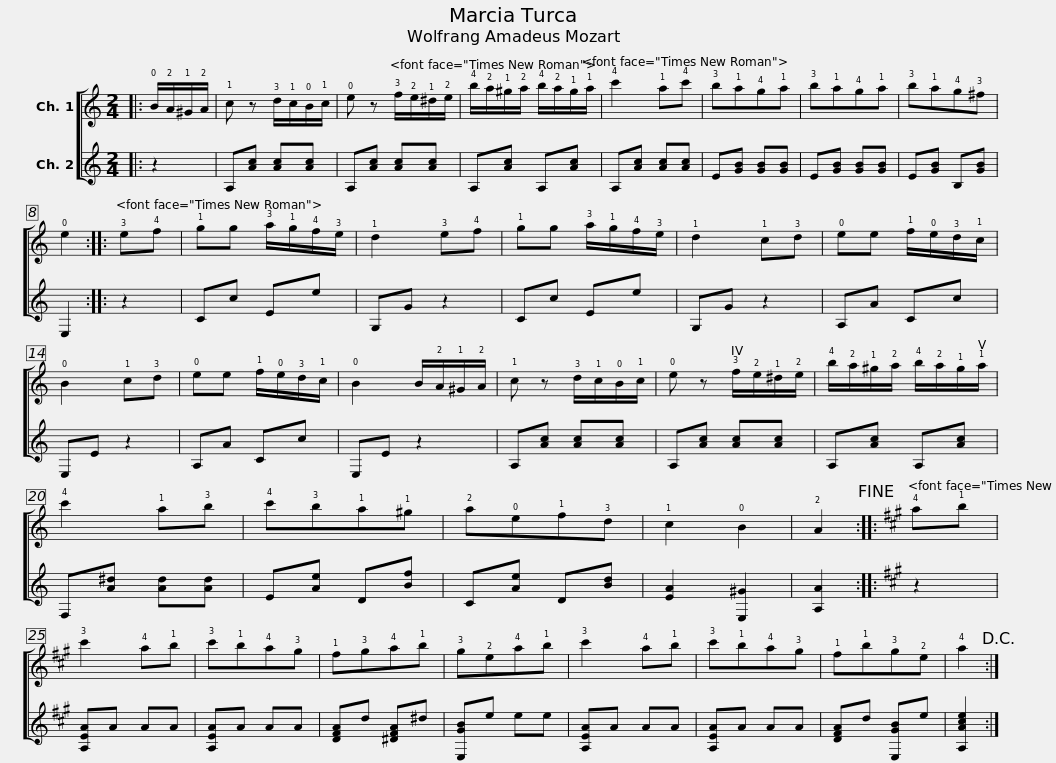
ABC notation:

X:1
%%score [ 1 2 ]
L:1/8
M:2/4
I:linebreak $
K:C
V:1 treble transpose=-12
V:2 treble transpose=-12
V:1
|: !0!B/!2!A/!1!^G/!2!A/ | !1!c z !3!d/!1!c/!0!B/!1!c/ | !0!e z !3!f/!2!e/!1!^d/!2!e/ | !4!b/!2!a/!1!^g/!2!a/ !4!b/!2!a/!1!g/!1!a/ | !4!c'2 !1!a!4!c' | %5
 !3!b!1!a!4!g!1!a | !3!b!1!a!4!g!1!a |$ !3!b!1!a!4!g!3!^f | !0!e2 :: !3!e!4!f | %10
 !1!gg !3!a/!1!g/!4!f/!3!e/ | !1!d2 !3!e!4!f | !1!gg !3!a/!1!g/!4!f/!3!e/ | !1!d2 !1!c!3!d |$ !0!ee !1!f/!0!e/!3!d/!1!c/ | %15
 !0!B2 !1!c!3!d | !0!ee !1!f/!0!e/!3!d/!1!c/ | !0!B2 B/!2!A/!1!^G/!2!A/ | !1!c z !3!d/!1!c/!0!B/!1!c/ | !0!e z !3!f/!2!e/!1!^d/!2!e/ | %20
 !4!b/!2!a/!1!^g/!2!a/ !4!b/!2!a/!1!g/!1!a/ |$ !4!c'2 !1!a!3!b | !4!c'!3!b!1!a!1!^g | !2!a!0!e!1!f!3!d | !1!c2 !0!B2 | %25
 !2!A2!fine! ::[K:A] !4!a!1!b | !3!c'2 !4!a!1!b | !3!c'!1!b!4!a!3!g | !1!f!3!g!4!a!1!b |$ %30
 !3!g!2!e!4!a!1!b | !3!c'2 !4!a!1!b | !3!c'!1!b!4!a!3!g | !1!f!1!b!3!g!2!e | !4!a2!D.C.! :| %35
V:2
|: z2 | A,[Ac] [Ac][Ac] | A,[Ac] [Ac][Ac] | A,[Ac] A,[Ac] | A,[Ac] [Ac][Ac] | %5
 E[GB] [GB][GB] | E[GB] [GB][GB] |$ E[GB] B,[GB] | E,2 :: z2 | %10
 Cc Ee | G,G z2 | Cc Ee | G,G z2 |$ A,A Cc | %15
 E,E z2 | A,A Cc | E,E z2 | A,[Ac] [Ac][Ac] | A,[Ac] [Ac][Ac] | %20
 A,[Ac] A,[Ac] |$ F,[A^d] [Ad][Ad] | E[Ae] D[Bf] | C[Ae] D[Bd] | [EA]2 [E,^G]2 | %25
 [A,A]2 ::[K:A] z2 | [A,EA]A AA | [A,EA]A AA | [DFA]d [^DFA]^d |$ %30
 [E,GB]e ee | [A,EA]A AA | [A,EA]A AA | [DFA]d [E,GB]e | [A,Ace]2 :| %35
